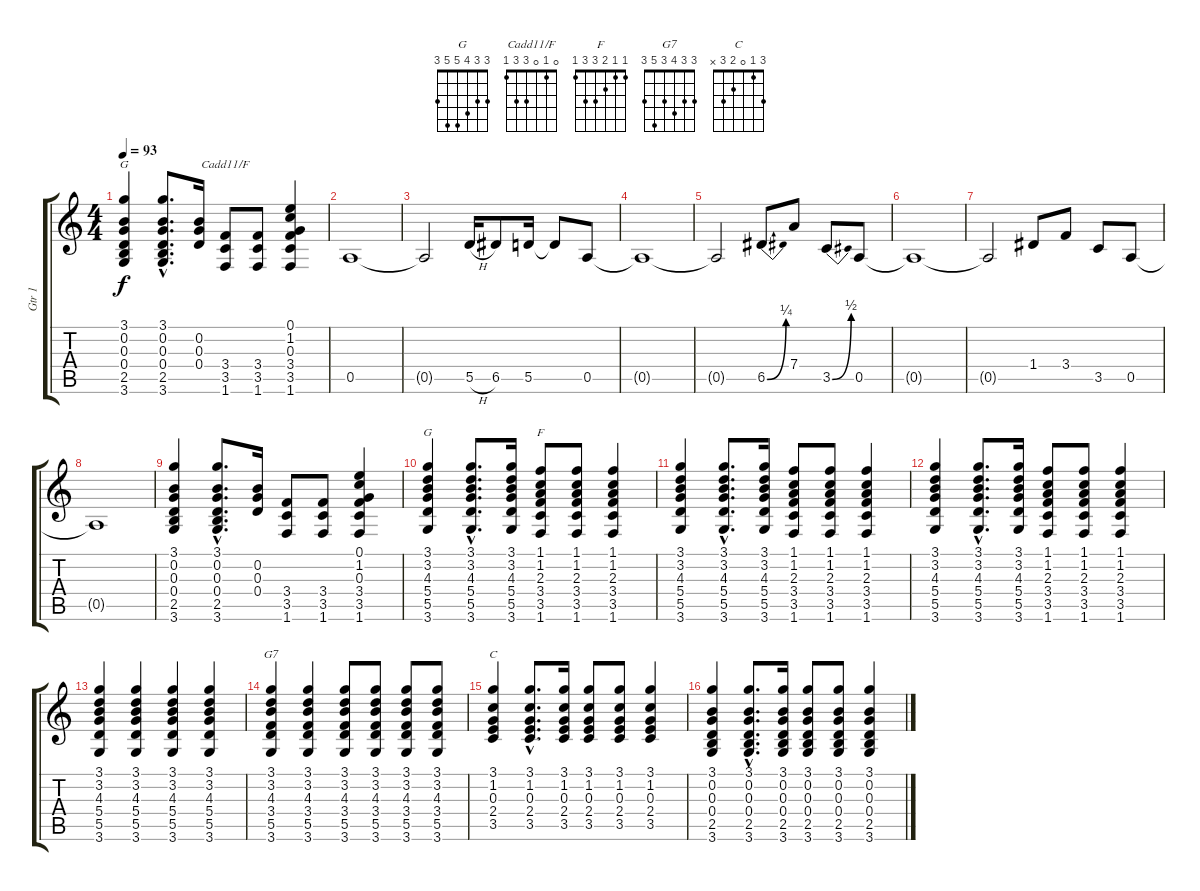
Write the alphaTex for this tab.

\track ("Gtr 1" "Gtr 1") {instrument distortionguitar}
\staff {score tabs}
\tuning (E4 B3 G3 D3 A2 E2) {hide}
\chord ("G" 3 0 0 0 2 3)
\chord ("Cadd11/F" 0 1 0 3 3 1)
\chord ("G" 3 3 4 5 5 3)
\chord ("F" 1 1 2 3 3 1)
\chord ("G7" 3 3 4 3 5 3)
\chord ("C" 3 1 0 2 3 x)
\ts (4 4)
\tempo 93
\clef g2
\ks c
(3.1 0.2 0.3 0.4 2.5 3.6).4{ch "G" dy f} (3.1{hac} 0.2{hac} 0.3{hac} 0.4{hac} 2.5{hac} 3.6{hac}).8{d} (0.2 0.3 0.4).16 (3.4 3.5 1.6).8{ch "Cadd11/F"} (3.4 3.5 1.6).8 (0.1 1.2 0.3 3.4 3.5 1.6).4 |
0.5.1 |
0.5{t}.2 5.5{h}.16 6.5.8 5.5.16 5.5{t}.8 0.5.8 |
0.5{t}.1 |
0.5{t}.2 6.5{be (bend 0 0 60 1)}.8 7.4.8 3.5{be (bend 0 0 60 2)}.8 0.5.8 |
0.5{t}.1 |
0.5{t}.2 1.4.8 3.4.8 3.5.8 0.5.8 |
0.5{t}.1 |
(3.1 0.2 0.3 0.4 2.5 3.6).4 (3.1{hac} 0.2{hac} 0.3{hac} 0.4{hac} 2.5{hac} 3.6{hac}).8{d} (0.2 0.3 0.4).16 (3.4 3.5 1.6).8 (3.4 3.5 1.6).8 (0.1 1.2 0.3 3.4 3.5 1.6).4 |
(3.1 3.2 4.3 5.4 5.5 3.6).4{ch "G"} (3.1{hac} 3.2{hac} 4.3{hac} 5.4{hac} 5.5{hac} 3.6{hac}).8{d} (3.1 3.2 4.3 5.4 5.5 3.6).16 (1.1 1.2 2.3 3.4 3.5 1.6).8{ch "F"} (1.1 1.2 2.3 3.4 3.5 1.6).8 (1.1 1.2 2.3 3.4 3.5 1.6).4 |
(3.1 3.2 4.3 5.4 5.5 3.6).4 (3.1{hac} 3.2{hac} 4.3{hac} 5.4{hac} 5.5{hac} 3.6{hac}).8{d} (3.1 3.2 4.3 5.4 5.5 3.6).16 (1.1 1.2 2.3 3.4 3.5 1.6).8 (1.1 1.2 2.3 3.4 3.5 1.6).8 (1.1 1.2 2.3 3.4 3.5 1.6).4 |
(3.1 3.2 4.3 5.4 5.5 3.6).4 (3.1{hac} 3.2{hac} 4.3{hac} 5.4{hac} 5.5{hac} 3.6{hac}).8{d} (3.1 3.2 4.3 5.4 5.5 3.6).16 (1.1 1.2 2.3 3.4 3.5 1.6).8 (1.1 1.2 2.3 3.4 3.5 1.6).8 (1.1 1.2 2.3 3.4 3.5 1.6).4 |
(3.1 3.2 4.3 5.4 5.5 3.6).4 (3.1 3.2 4.3 5.4 5.5 3.6).4 (3.1 3.2 4.3 5.4 5.5 3.6).4 (3.1 3.2 4.3 5.4 5.5 3.6).4 |
(3.1 3.2 4.3 3.4 5.5 3.6).4{ch "G7"} (3.1 3.2 4.3 3.4 5.5 3.6).4 (3.1 3.2 4.3 3.4 5.5 3.6).8 (3.1 3.2 4.3 3.4 5.5 3.6).8 (3.1 3.2 4.3 3.4 5.5 3.6).8 (3.1 3.2 4.3 3.4 5.5 3.6).8 |
(3.1 1.2 0.3 2.4 3.5).4{ch "C"} (3.1{hac} 1.2{hac} 0.3{hac} 2.4{hac} 3.5{hac}).8{d} (3.1 1.2 0.3 2.4 3.5).16 (3.1 1.2 0.3 2.4 3.5).8 (3.1 1.2 0.3 2.4 3.5).8 (3.1 1.2 0.3 2.4 3.5).4 |
(3.1 0.2 0.3 0.4 2.5 3.6).4 (3.1{hac} 0.2{hac} 0.3{hac} 0.4{hac} 2.5{hac} 3.6{hac}).8{d} (3.1 0.2 0.3 0.4 2.5 3.6).16 (3.1 0.2 0.3 0.4 2.5 3.6).8 (3.1 0.2 0.3 0.4 2.5 3.6).8 (3.1 0.2 0.3 0.4 2.5 3.6).4
